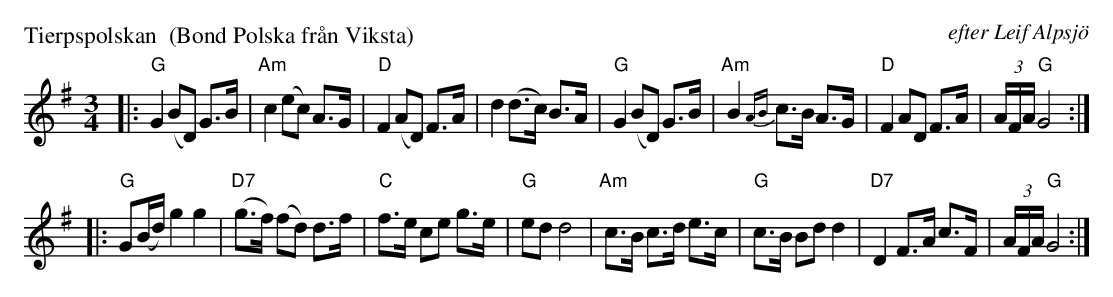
X:1
P: Tierpspolskan  (Bond Polska fr\aan Viksta)
O: efter Leif Alpsj\"o
M: 3/4
L: 1/8
K: G
|: "G"G2 (BD) G>B | "Am"c2 (ec) A>G | "D"F2 (AD) F>A | d2 (d>c) B>A \
|  "G"G2 (BD) G>B | "Am"B2 {AB} c>B A>G | "D"F2 AD F>A | (3A/F/A/ "G"G4 :|
|: "G"G(B/d/) g2 g2 | "D7"(g>f) (fd) d>f | "C"f>e ce g>e | "G"ed d4 \
| "Am"c>B c>d e>c | "G"c>B Bd d2 | "D7"D2 F>A c>F | (3A/F/A/ "G"G4 :|
